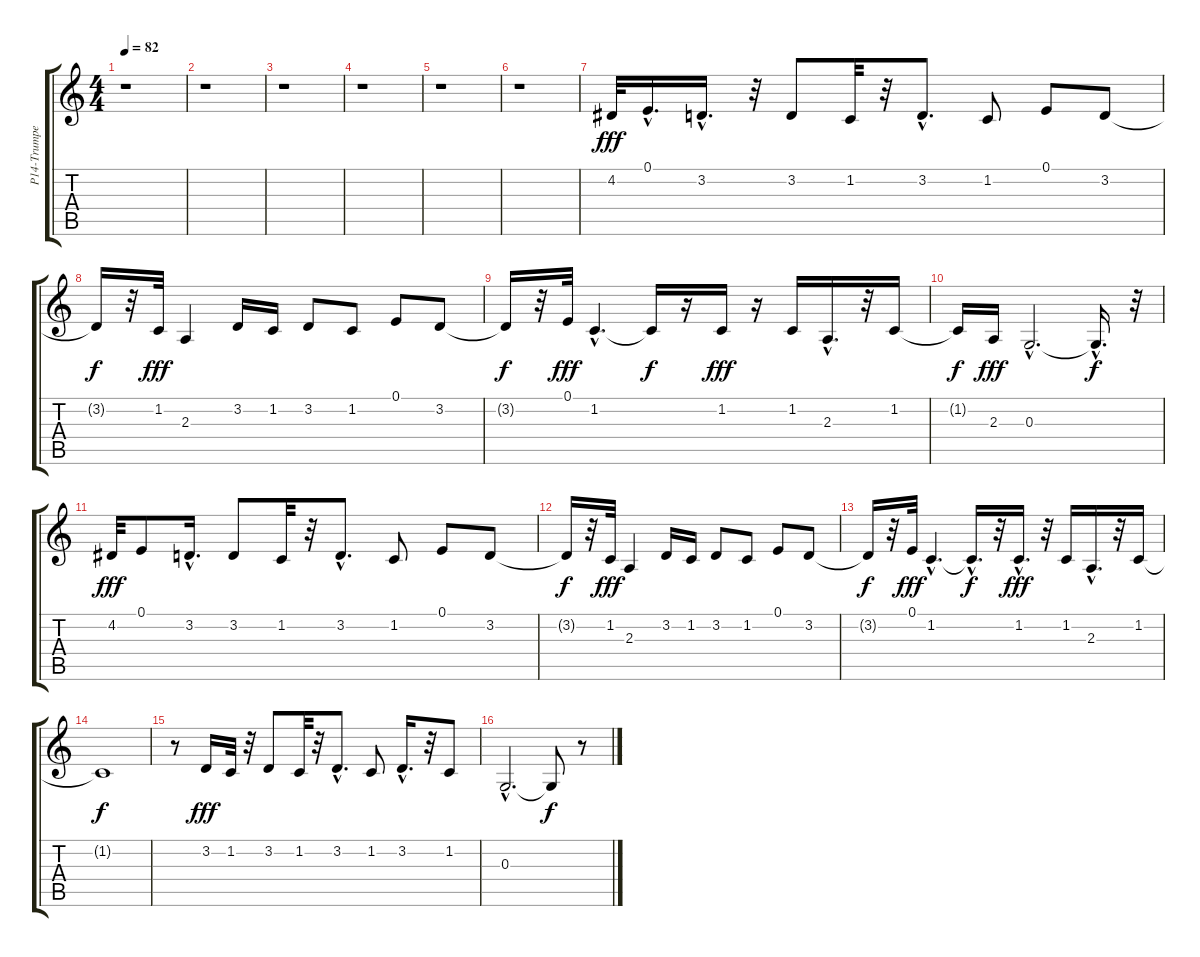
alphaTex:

\track ("P14-Trumpet" "P14-Trumpe") {instrument lead5charang}
\staff {score tabs}
\tuning (E4 B3 G3 D3 A2 E2) {hide}
\ts (4 4)
\tempo 82
\clef g2
\ks c
r.1{dy fff instrument lead5charang} |
r.1 |
r.1 |
r.1 |
r.1 |
r.1 |
4.2.32 0.1{hac}.16{d} 3.2{hac}.16{d} r.32 3.2.8 1.2.32 r.32 3.2{hac}.8{d} 1.2.8 0.1.8 3.2.8 |
3.2{t}.16{dy f} r.32 1.2.32{dy fff} 2.3.4 3.2.16 1.2.16 3.2.8 1.2.8 0.1.8 3.2.8 |
3.2{t}.16{dy f} r.32 0.1.32{dy fff} 1.2{hac}.4{d} 1.2{t}.16{dy f} r.16 1.2.16{dy fff} r.16 1.2.16 2.3{hac}.16{d} r.32 1.2.16 |
1.2{t}.16{dy f} 2.3.16{dy fff} 0.3{hac}.2{d} 0.3{hac t}.16{d dy f} r.32 |
4.2.32{dy fff} 0.1.8 3.2{hac}.16{d} 3.2.8 1.2.32 r.32 3.2{hac}.8{d} 1.2.8 0.1.8 3.2.8 |
3.2{t}.16{dy f} r.32 1.2.32{dy fff} 2.3.4 3.2.16 1.2.16 3.2.8 1.2.8 0.1.8 3.2.8 |
3.2{t}.16{dy f} r.32 0.1.32{dy fff} 1.2{hac}.4{d} 1.2{hac t}.16{d dy f} r.32 1.2{hac}.16{d dy fff} r.32 1.2.16 2.3{hac}.16{d} r.32 1.2.16 |
1.2{t}.1{dy f} |
r.8 3.2.16{dy fff} 1.2.32 r.32 3.2.8 1.2.32 r.32 3.2{hac}.8{d} 1.2.8 3.2{hac}.16{d} r.32 1.2.8 |
0.3{hac}.2{d} 0.3{t}.8{dy f} r.8
